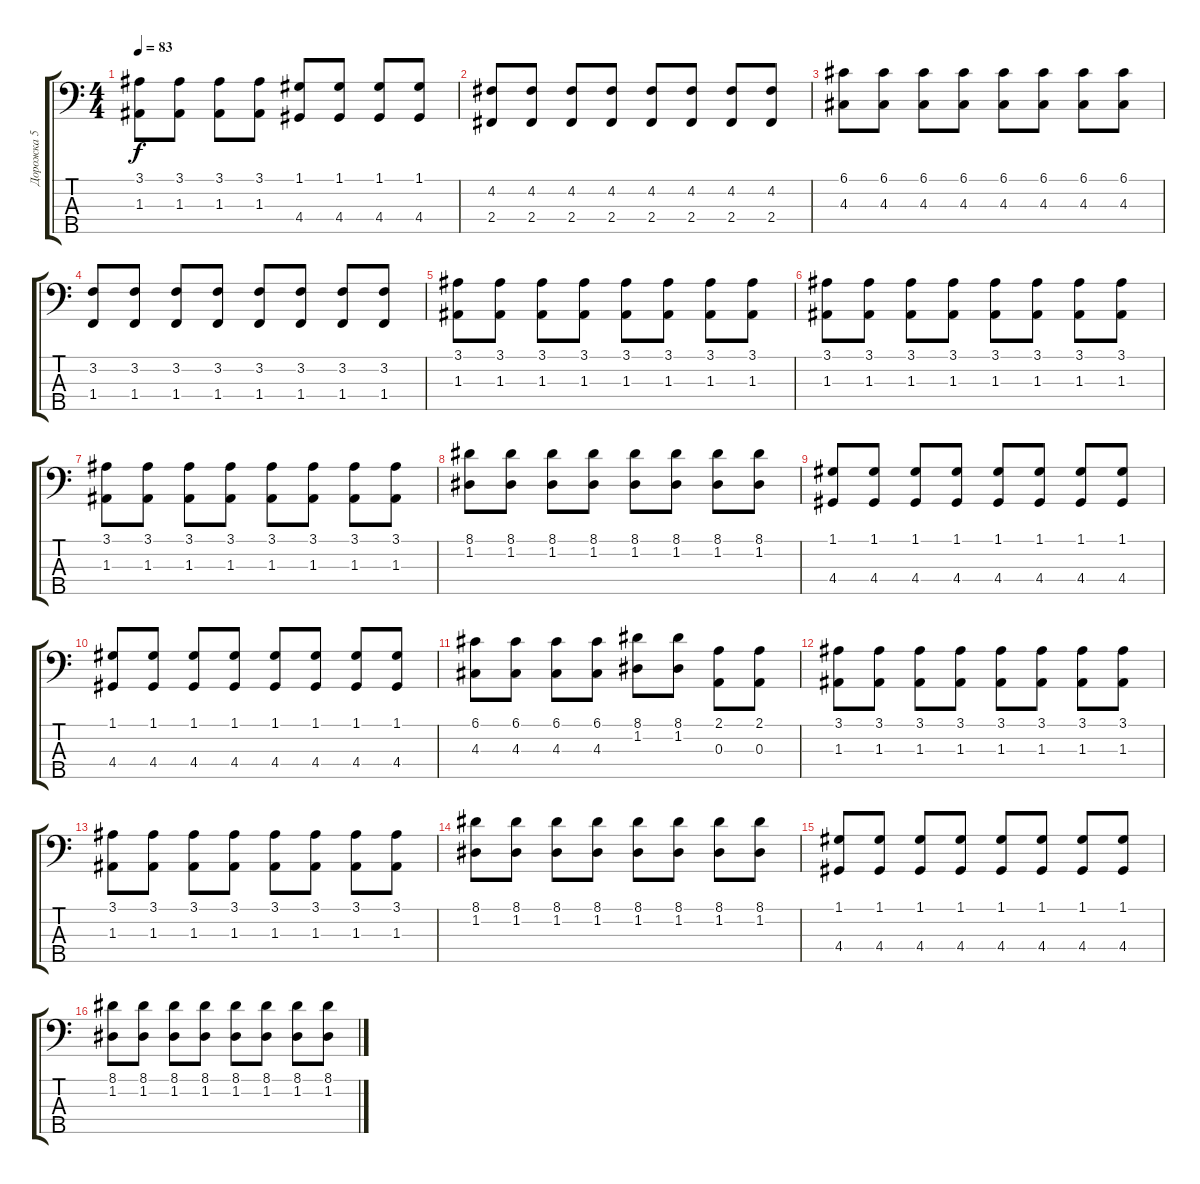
\track ("Дорожка 5" "Дорожка 5") {instrument fretlessbass}
\staff {score tabs}
\tuning (G2 D2 A1 E1 B0) {hide}
\ts (4 4)
\tempo 83
\clef f4
\ks c
(3.1 1.3).8{dy f} (3.1 1.3).8 (3.1 1.3).8 (3.1 1.3).8 (1.1 4.4).8 (1.1 4.4).8 (1.1 4.4).8 (1.1 4.4).8 |
(4.2 2.4).8 (4.2 2.4).8 (4.2 2.4).8 (4.2 2.4).8 (4.2 2.4).8 (4.2 2.4).8 (4.2 2.4).8 (4.2 2.4).8 |
(6.1 4.3).8 (6.1 4.3).8 (6.1 4.3).8 (6.1 4.3).8 (6.1 4.3).8 (6.1 4.3).8 (6.1 4.3).8 (6.1 4.3).8 |
(3.2 1.4).8 (3.2 1.4).8 (3.2 1.4).8 (3.2 1.4).8 (3.2 1.4).8 (3.2 1.4).8 (3.2 1.4).8 (3.2 1.4).8 |
(3.1 1.3).8 (3.1 1.3).8 (3.1 1.3).8 (3.1 1.3).8 (3.1 1.3).8 (3.1 1.3).8 (3.1 1.3).8 (3.1 1.3).8 |
(3.1 1.3).8 (3.1 1.3).8 (3.1 1.3).8 (3.1 1.3).8 (3.1 1.3).8 (3.1 1.3).8 (3.1 1.3).8 (3.1 1.3).8 |
(3.1 1.3).8 (3.1 1.3).8 (3.1 1.3).8 (3.1 1.3).8 (3.1 1.3).8 (3.1 1.3).8 (3.1 1.3).8 (3.1 1.3).8 |
(8.1 1.2).8 (8.1 1.2).8 (8.1 1.2).8 (8.1 1.2).8 (8.1 1.2).8 (8.1 1.2).8 (8.1 1.2).8 (8.1 1.2).8 |
(1.1 4.4).8 (1.1 4.4).8 (1.1 4.4).8 (1.1 4.4).8 (1.1 4.4).8 (1.1 4.4).8 (1.1 4.4).8 (1.1 4.4).8 |
(1.1 4.4).8 (1.1 4.4).8 (1.1 4.4).8 (1.1 4.4).8 (1.1 4.4).8 (1.1 4.4).8 (1.1 4.4).8 (1.1 4.4).8 |
(6.1 4.3).8 (6.1 4.3).8 (6.1 4.3).8 (6.1 4.3).8 (8.1 1.2).8 (8.1 1.2).8 (2.1 0.3).8 (2.1 0.3).8 |
(3.1 1.3).8 (3.1 1.3).8 (3.1 1.3).8 (3.1 1.3).8 (3.1 1.3).8 (3.1 1.3).8 (3.1 1.3).8 (3.1 1.3).8 |
(3.1 1.3).8 (3.1 1.3).8 (3.1 1.3).8 (3.1 1.3).8 (3.1 1.3).8 (3.1 1.3).8 (3.1 1.3).8 (3.1 1.3).8 |
(8.1 1.2).8 (8.1 1.2).8 (8.1 1.2).8 (8.1 1.2).8 (8.1 1.2).8 (8.1 1.2).8 (8.1 1.2).8 (8.1 1.2).8 |
(1.1 4.4).8 (1.1 4.4).8 (1.1 4.4).8 (1.1 4.4).8 (1.1 4.4).8 (1.1 4.4).8 (1.1 4.4).8 (1.1 4.4).8 |
(8.1 1.2).8 (8.1 1.2).8 (8.1 1.2).8 (8.1 1.2).8 (8.1 1.2).8 (8.1 1.2).8 (8.1 1.2).8 (8.1 1.2).8
